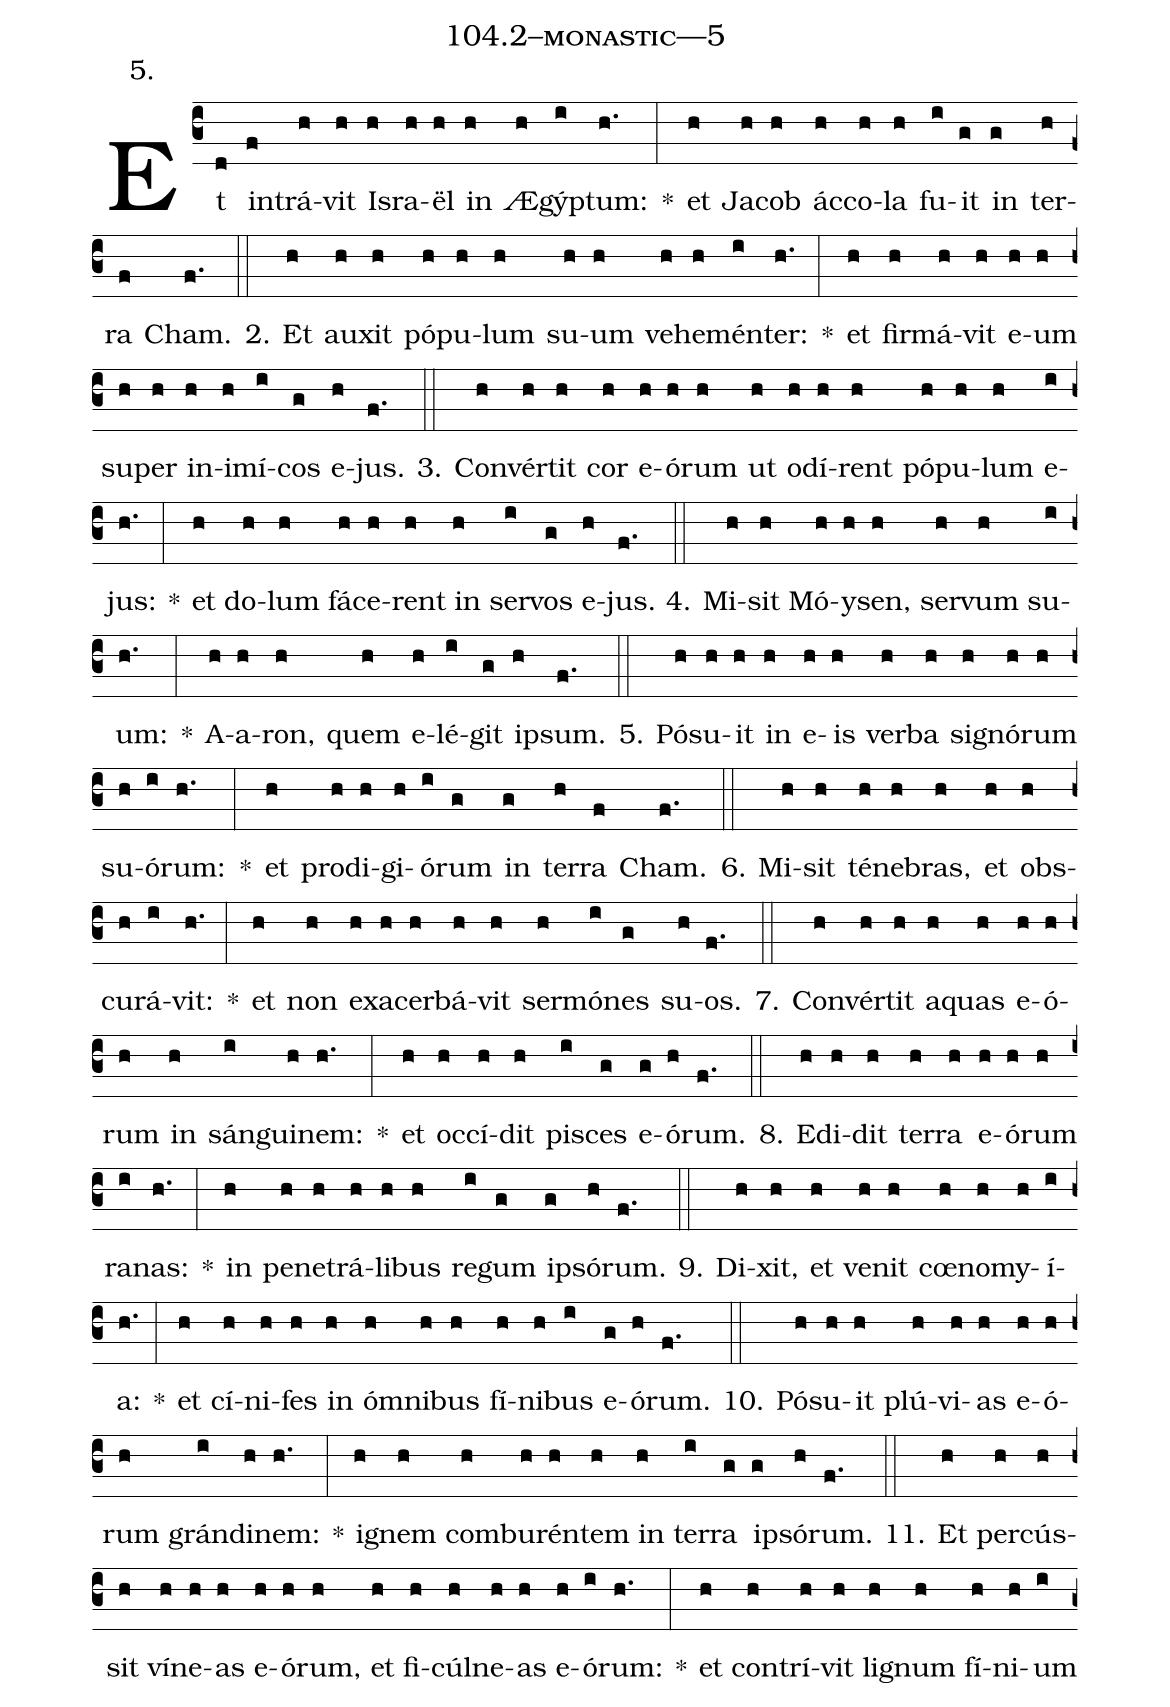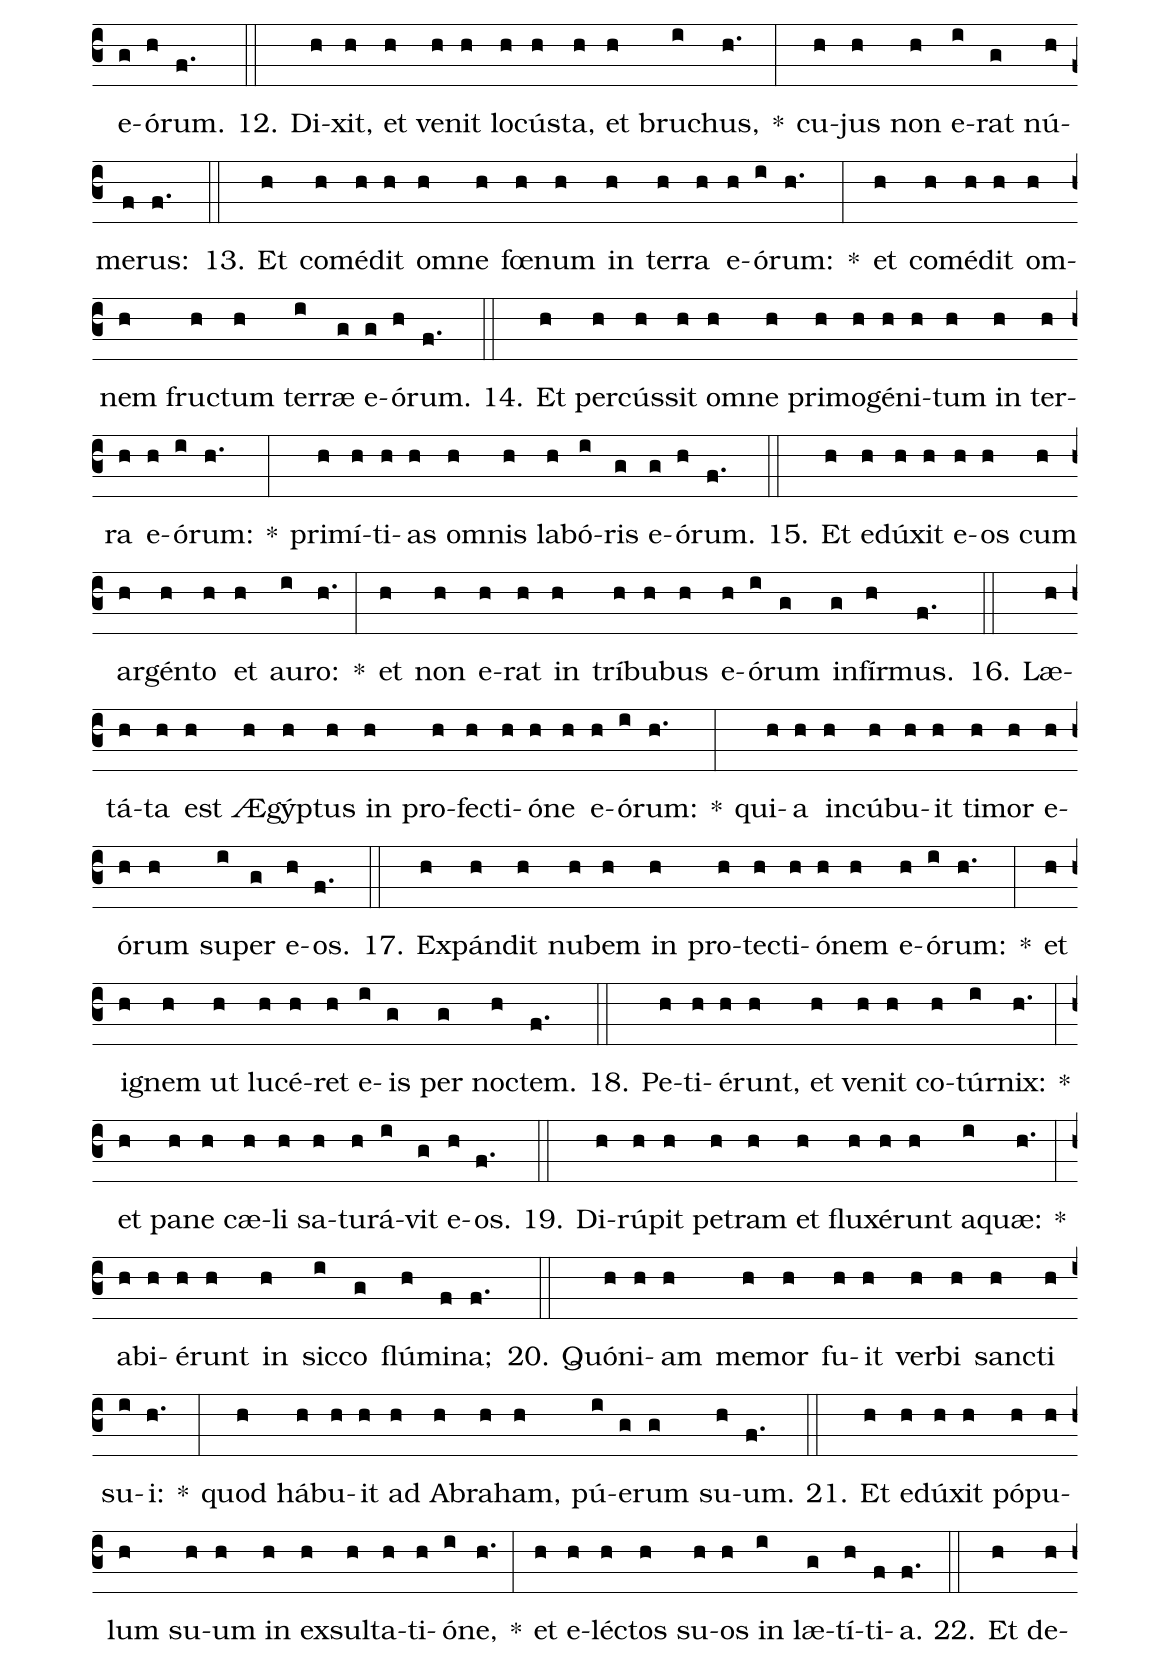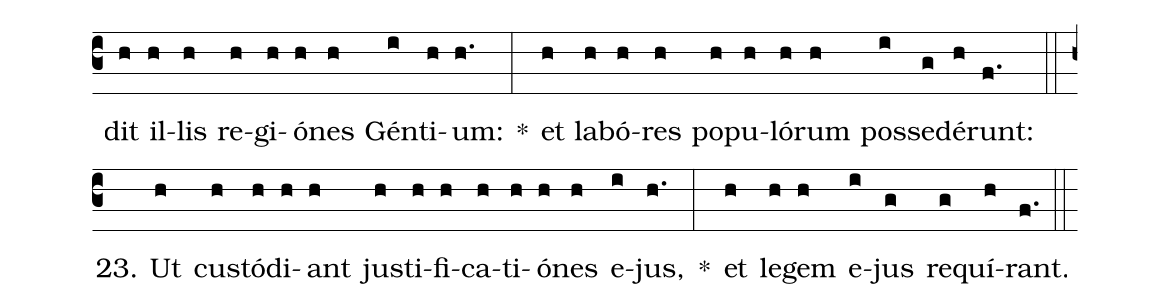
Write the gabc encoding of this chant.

name: 104.2--monastic---5;
annotation: 5.;
%%
(c3)Et(d) in(f)trá(h)vit(h) Is(h)ra(h)ël(h) in(h) Æ(h)gýp(i)tum:(h.) *(:) et(h) Ja(h)cob(h) ác(h)co(h)la(h) fu(i)it(g) in(g) ter(h)ra(f) Cham.(f.) (::)
2. Et(h) au(h)xit(h) pó(h)pu(h)lum(h) su(h)um(h) ve(h)he(h)mén(i)ter:(h.) *(:) et(h) fir(h)má(h)vit(h) e(h)um(h) su(h)per(h) in(h)i(h)mí(i)cos(g) e(h)jus.(f.) (::)
3. Con(h)vér(h)tit(h) cor(h) e(h)ó(h)rum(h) ut(h) o(h)dí(h)rent(h) pó(h)pu(h)lum(h) e(i)jus:(h.) *(:) et(h) do(h)lum(h) fá(h)ce(h)rent(h) in(h) ser(i)vos(g) e(h)jus.(f.) (::)
4. Mi(h)sit(h) Mó(h)y(h)sen,(h) ser(h)vum(h) su(i)um:(h.) *(:) A(h)a(h)ron,(h) quem(h) e(h)lé(i)git(g) ip(h)sum.(f.) (::)
5. Pó(h)su(h)it(h) in(h) e(h)is(h) ver(h)ba(h) si(h)gnó(h)rum(h) su(h)ó(i)rum:(h.) *(:) et(h) prod(h)i(h)gi(h)ó(i)rum(g) in(g) ter(h)ra(f) Cham.(f.) (::)
6. Mi(h)sit(h) té(h)ne(h)bras,(h) et(h) obs(h)cu(h)rá(i)vit:(h.) *(:) et(h) non(h) ex(h)a(h)cer(h)bá(h)vit(h) ser(h)mó(i)nes(g) su(h)os.(f.) (::)
7. Con(h)vér(h)tit(h) a(h)quas(h) e(h)ó(h)rum(h) in(h) sán(i)gui(h)nem:(h.) *(:) et(h) oc(h)cí(h)dit(h) pi(i)sces(g) e(g)ó(h)rum.(f.) (::)
8. E(h)di(h)dit(h) ter(h)ra(h) e(h)ó(h)rum(h) ra(i)nas:(h.) *(:) in(h) pe(h)ne(h)trá(h)li(h)bus(h) re(i)gum(g) ip(g)só(h)rum.(f.) (::)
9. Di(h)xit,(h) et(h) ve(h)nit(h) cœ(h)no(h)my(h)í(i)a:(h.) *(:) et(h) cí(h)ni(h)fes(h) in(h) óm(h)ni(h)bus(h) fí(h)ni(h)bus(i) e(g)ó(h)rum.(f.) (::)
10. Pó(h)su(h)it(h) plú(h)vi(h)as(h) e(h)ó(h)rum(h) grán(i)di(h)nem:(h.) *(:) i(h)gnem(h) com(h)bu(h)rén(h)tem(h) in(h) ter(i)ra(g) ip(g)só(h)rum.(f.) (::)
11. Et(h) per(h)cús(h)sit(h) ví(h)ne(h)as(h) e(h)ó(h)rum,(h) et(h) fi(h)cúl(h)ne(h)as(h) e(h)ó(i)rum:(h.) *(:) et(h) con(h)trí(h)vit(h) li(h)gnum(h) fí(h)ni(h)um(i) e(g)ó(h)rum.(f.) (::)
12. Di(h)xit,(h) et(h) ve(h)nit(h) lo(h)cús(h)ta,(h) et(h) bru(i)chus,(h.) *(:) cu(h)jus(h) non(h) e(i)rat(g) nú(h)me(f)rus:(f.) (::)
13. Et(h) com(h)é(h)dit(h) om(h)ne(h) fœ(h)num(h) in(h) ter(h)ra(h) e(h)ó(i)rum:(h.) *(:) et(h) com(h)é(h)dit(h) om(h)nem(h) fruc(h)tum(h) ter(i)ræ(g) e(g)ó(h)rum.(f.) (::)
14. Et(h) per(h)cús(h)sit(h) om(h)ne(h) pri(h)mo(h)gé(h)ni(h)tum(h) in(h) ter(h)ra(h) e(h)ó(i)rum:(h.) *(:) pri(h)mí(h)ti(h)as(h) om(h)nis(h) la(h)bó(i)ris(g) e(g)ó(h)rum.(f.) (::)
15. Et(h) e(h)dú(h)xit(h) e(h)os(h) cum(h) ar(h)gén(h)to(h) et(h) au(i)ro:(h.) *(:) et(h) non(h) e(h)rat(h) in(h) trí(h)bu(h)bus(h) e(h)ó(i)rum(g) in(g)fír(h)mus.(f.) (::)
16. Læ(h)tá(h)ta(h) est(h) Æ(h)gýp(h)tus(h) in(h) pro(h)fec(h)ti(h)ó(h)ne(h) e(h)ó(i)rum:(h.) *(:) qui(h)a(h) in(h)cú(h)bu(h)it(h) ti(h)mor(h) e(h)ó(h)rum(h) su(i)per(g) e(h)os.(f.) (::)
17. Ex(h)pán(h)dit(h) nu(h)bem(h) in(h) pro(h)tec(h)ti(h)ó(h)nem(h) e(h)ó(i)rum:(h.) *(:) et(h) i(h)gnem(h) ut(h) lu(h)cé(h)ret(h) e(i)is(g) per(g) noc(h)tem.(f.) (::)
18. Pe(h)ti(h)é(h)runt,(h) et(h) ve(h)nit(h) co(h)túr(i)nix:(h.) *(:) et(h) pa(h)ne(h) cæ(h)li(h) sa(h)tu(h)rá(i)vit(g) e(h)os.(f.) (::)
19. Di(h)rú(h)pit(h) pe(h)tram(h) et(h) flu(h)xé(h)runt(h) a(i)quæ:(h.) *(:) ab(h)i(h)é(h)runt(h) in(h) sic(i)co(g) flú(h)mi(f)na;(f.) (::)
20. Quón(h)i(h)am(h) me(h)mor(h) fu(h)it(h) ver(h)bi(h) sanc(h)ti(h) su(i)i:(h.) *(:) quod(h) há(h)bu(h)it(h) ad(h) A(h)bra(h)ham,(h) pú(i)e(g)rum(g) su(h)um.(f.) (::)
21. Et(h) e(h)dú(h)xit(h) pó(h)pu(h)lum(h) su(h)um(h) in(h) ex(h)sul(h)ta(h)ti(h)ó(i)ne,(h.) *(:) et(h) e(h)léc(h)tos(h) su(h)os(h) in(i) læ(g)tí(h)ti(f)a.(f.) (::)
22. Et(h) de(h)dit(h) il(h)lis(h) re(h)gi(h)ó(h)nes(h) Gén(i)ti(h)um:(h.) *(:) et(h) la(h)bó(h)res(h) po(h)pu(h)ló(h)rum(h) pos(i)se(g)dé(h)runt:(f.) (::)
23. Ut(h) cus(h)tó(h)di(h)ant(h) jus(h)ti(h)fi(h)ca(h)ti(h)ó(h)nes(h) e(i)jus,(h.) *(:) et(h) le(h)gem(h) e(i)jus(g) re(g)quí(h)rant.(f.) (::)
